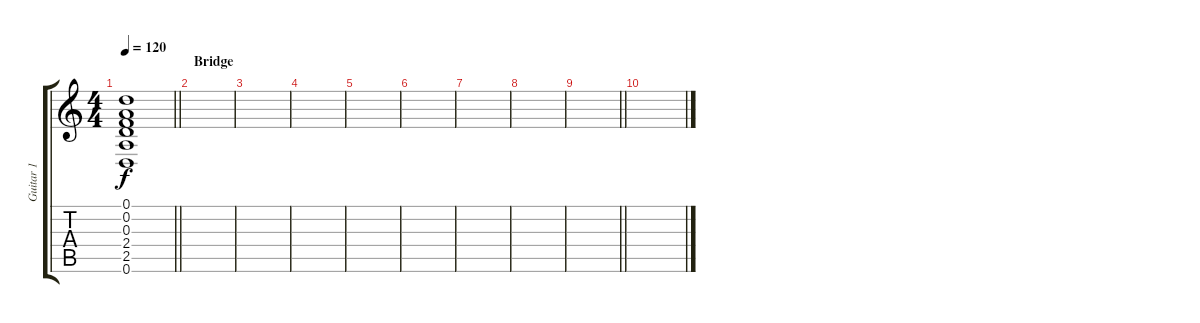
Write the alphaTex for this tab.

\track ("Guitar 1" "Guitar 1") {instrument electricguitarclean}
\staff {score tabs}
\tuning (D4 A3 F3 C3 G2 D2) {hide}
\ts (4 4)
\tempo 120
\clef g2
\barLineRight lightlight
\ks c
(0.1{t} 0.2{t} 0.3{t} 2.4{t} 2.5{t} 0.6{t}).1{dy f} |
\section ("" "Bridge")
|
|
|
|
|
|
|
\barLineRight lightlight
|
\section ("" "")
